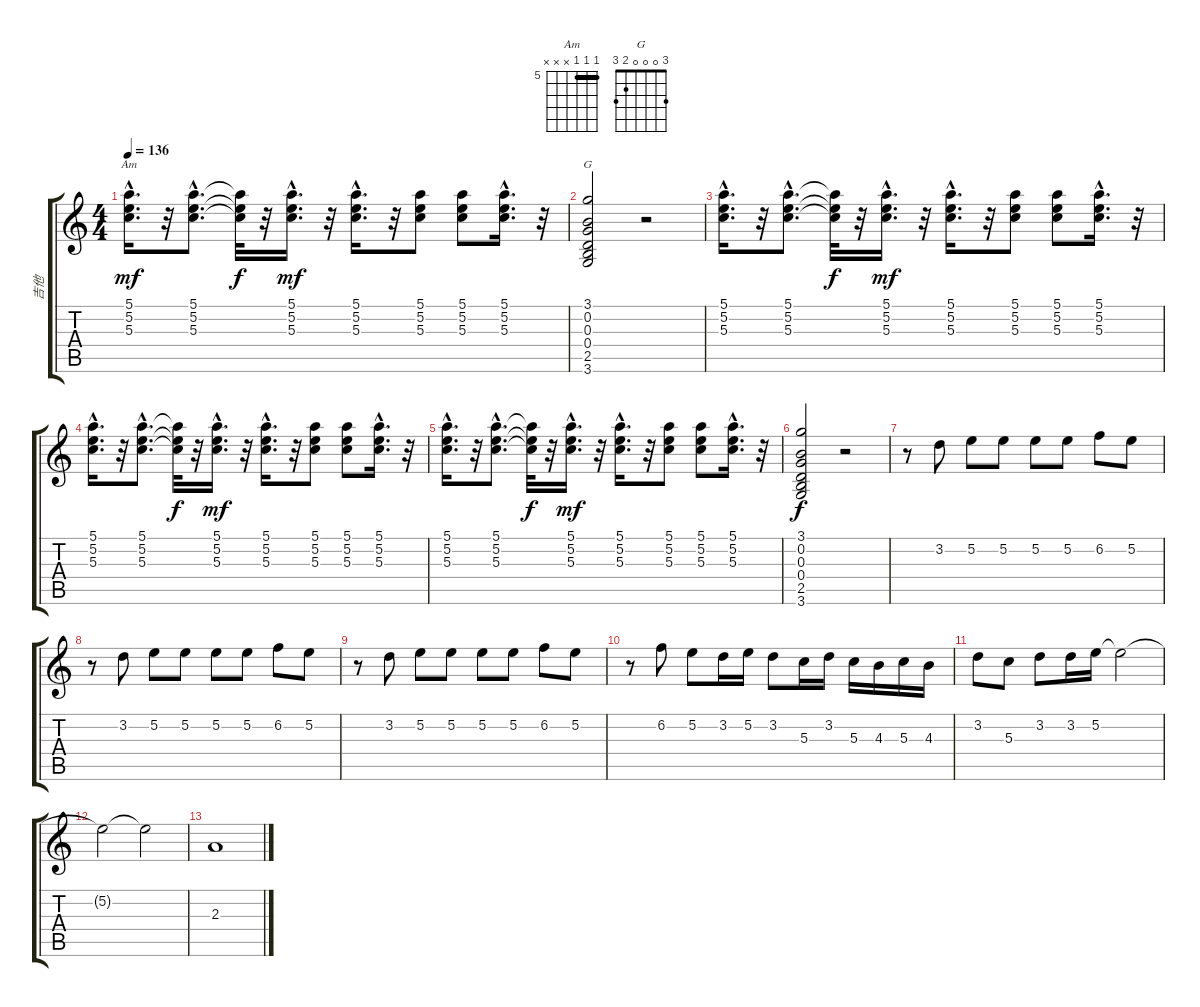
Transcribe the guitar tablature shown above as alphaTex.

\track ("吉他" "吉他") {instrument distortionguitar}
\staff {score tabs}
\tuning (E4 B3 G3 D3 A2 E2) {hide}
\chord ("Am" 5 5 5 x x x) {firstfret 5 barre 5}
\chord ("G" 3 0 0 0 2 3)
\ts (4 4)
\tempo 136
\clef g2
\ks c
(5.1{hac} 5.2{hac} 5.3{hac}).16{d ch "Am" dy mf} r.32 (5.1{hac} 5.2{hac} 5.3{hac}).8{d} (5.1{t} 5.2{t} 5.3{t}).32{dy f} r.32 (5.1{hac} 5.2{hac} 5.3{hac}).16{d dy mf} r.32 (5.1{hac} 5.2{hac} 5.3{hac}).16{d} r.32 (5.1 5.2 5.3).8 (5.1 5.2 5.3).8 (5.1{hac} 5.2{hac} 5.3{hac}).16{d} r.32 |
(3.1 0.2 0.3 0.4 2.5 3.6).2{ch "G"} r.2 |
(5.1{hac} 5.2{hac} 5.3{hac}).16{d} r.32 (5.1{hac} 5.2{hac} 5.3{hac}).8{d} (5.1{t} 5.2{t} 5.3{t}).32{dy f} r.32 (5.1{hac} 5.2{hac} 5.3{hac}).16{d dy mf} r.32 (5.1{hac} 5.2{hac} 5.3{hac}).16{d} r.32 (5.1 5.2 5.3).8 (5.1 5.2 5.3).8 (5.1{hac} 5.2{hac} 5.3{hac}).16{d} r.32 |
(5.1{hac} 5.2{hac} 5.3{hac}).16{d} r.32 (5.1{hac} 5.2{hac} 5.3{hac}).8{d} (5.1{t} 5.2{t} 5.3{t}).32{dy f} r.32 (5.1{hac} 5.2{hac} 5.3{hac}).16{d dy mf} r.32 (5.1{hac} 5.2{hac} 5.3{hac}).16{d} r.32 (5.1 5.2 5.3).8 (5.1 5.2 5.3).8 (5.1{hac} 5.2{hac} 5.3{hac}).16{d} r.32 |
(5.1{hac} 5.2{hac} 5.3{hac}).16{d} r.32 (5.1{hac} 5.2{hac} 5.3{hac}).8{d} (5.1{t} 5.2{t} 5.3{t}).32{dy f} r.32 (5.1{hac} 5.2{hac} 5.3{hac}).16{d dy mf} r.32 (5.1{hac} 5.2{hac} 5.3{hac}).16{d} r.32 (5.1 5.2 5.3).8 (5.1 5.2 5.3).8 (5.1{hac} 5.2{hac} 5.3{hac}).16{d} r.32 |
(3.1 0.2 0.3 0.4 2.5 3.6).2{dy f} r.2 |
r.8 3.2.8 5.2.8 5.2.8 5.2.8 5.2.8 6.2.8 5.2.8 |
r.8 3.2.8 5.2.8 5.2.8 5.2.8 5.2.8 6.2.8 5.2.8 |
r.8 3.2.8 5.2.8 5.2.8 5.2.8 5.2.8 6.2.8 5.2.8 |
r.8 6.2.8 5.2.8 3.2.16 5.2.16 3.2.8 5.3.16 3.2.16 5.3.16 4.3.16 5.3.16 4.3.16 |
3.2.8 5.3.8 3.2.8 3.2.16 5.2.16 5.2{t}.2 |
5.2{t}.2 5.2{t}.2 |
2.3.1
